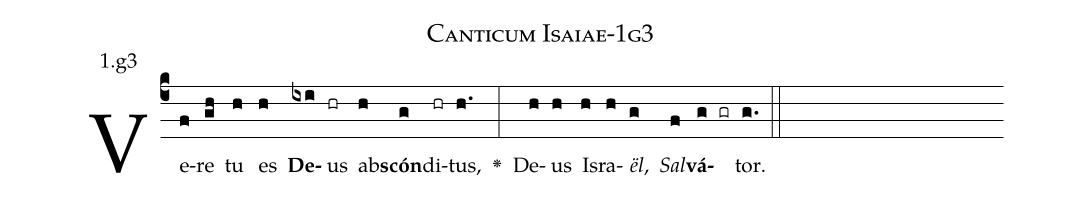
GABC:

name: Canticum Isaiae-1g3;
annotation: 1.g3;
%%
(c4)Ve(f)re(gh) tu(h) es(h) <b>De</b>(ixi)us(hr) ab(h)<b>scón</b>(g)di(hr)tus,(h.) <v>\greheightstar</v>(:) De(h)us(h) Is(h)ra(h)<i>ël</i>,(g) <i>Sal</i>(f)<b>vá</b>(g gr)tor.(g.) (::)


%E(h) u(h) o(g) u(f) a(g) e.(g.) (::)
